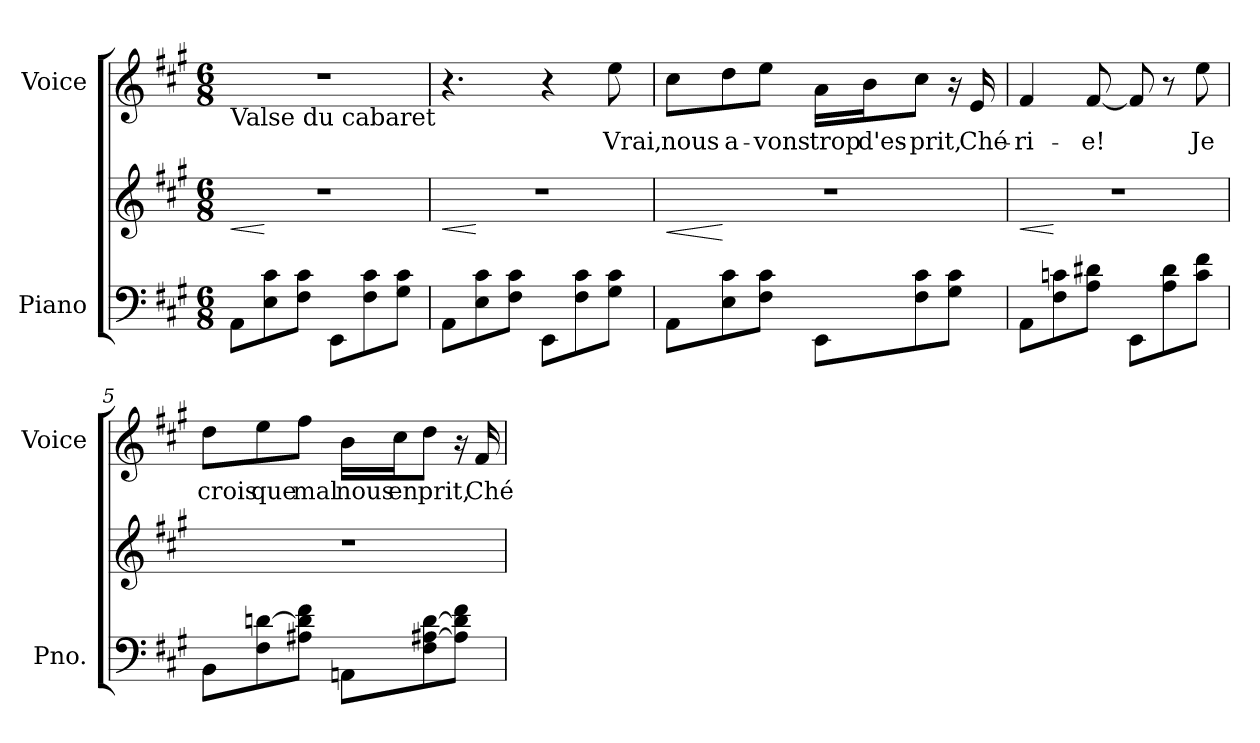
**kern	**kern	**dynam	**kern	**text
*part2	*part2	*part2	*part1	*part1
*staff3	*staff2	*staff2/3	*staff1	*staff1
*I"Piano	*	*	*I"Voice	*
*I'Pno.	*	*	*I'Voice	*
!!LO:PB:g=z
*clefF4	*clefG2	*	*clefG2	*
*k[f#c#g#]	*k[f#c#g#]	*	*k[f#c#g#]	*
*A:	*A:	*	*A:	*
*M6/8	*M6/8	*	*M6/8	*
=1	=1	=1	=1	=1
!	!	!	!LO:TX:b:t=Valse du cabaret	!
!	!LO:N:vis=1	!LO:HP:b	!	!
!	!	!LO:HP:n=1:b	!LO:N:vis=1	!
8AAi\L	2.r	< <	2.r	.
8Ei\ 8c#i	.	[	.	.
8F#i\ 8c#iJ	.	[	.	.
8EEi\L	.	.	.	.
8F#i\ 8c#i	.	.	.	.
8G#i\ 8c#iJ	.	.	.	.
=2	=2	=2	=2	=2
!	!LO:N:vis=1	!LO:HP:b	!	!
!	!	!LO:HP:n=1:b	!	!
8AAi\L	2.r	< <	4.r	.
8Ei\ 8c#i	.	[	.	.
8F#i\ 8c#iJ	.	[	.	.
8EEi\L	.	.	4r	.
8F#i\ 8c#i	.	.	.	.
!	!	!	!	!LO:LY:b:color=#000000
8G#i\ 8c#iJ	.	.	8eei\	Vrai,
=3	=3	=3	=3	=3
!	!LO:N:vis=1	!LO:HP:b	!	!
!	!	!LO:HP:n=1:b	!	!
!	!	!	!	!LO:LY:b:color=#000000
8AAi\L	2.r	< <	8cc#i\L	nous
!	!	!	!	!LO:LY:b:color=#000000
8Ei\ 8c#i	.	[	8ddi\	a-
!	!	!	!	!LO:LY:b:color=#000000
8F#i\ 8c#iJ	.	[	8eei\J	-vons
!	!	!	!	!LO:LY:b:color=#000000
8EEi\L	.	.	16ai\LL	trop
!	!	!	!	!LO:LY:b:color=#000000
.	.	.	16bi\J	d'es-
!	!	!	!	!LO:LY:b:color=#000000
8F#i\ 8c#i	.	.	8cc#i\J	-prit,
8G#i\ 8c#iJ	.	.	16r	.
!	!	!	!	!LO:LY:b:color=#000000
.	.	.	16ei/	Ché-
!!LO:LB:g=z
=4	=4	=4	=4	=4
!	!LO:N:vis=1	!LO:HP:b	!	!
!	!	!LO:HP:n=1:b	!	!
!	!	!	!	!LO:LY:b:color=#000000
8AAi\L	2.r	< <	4f#i/	-ri-
8F#i\ 8cni	.	[	.	.
!	!	!	!	!LO:LY:b:color=#000000
8Ai\ 8d#XiJ	.	[	[<8f#i/	-e!
8EEi\L	.	.	8f#i/]	.
8Ai\ 8d#i	.	.	8r	.
!	!	!	!	!LO:LY:b:color=#000000
8ci\ 8f#iJ	.	.	8eei\	Je
=5	=5	=5	=5	=5
!	!LO:N:vis=1	!	!	!
!	!	!	!	!LO:LY:b:color=#000000
8BBi\L	2.r	.	8ddi\L	crois
!	!	!	!	!LO:LY:b:color=#000000
8F#i\ [>8dni	.	.	8eei\	que
!	!	!	!	!LO:LY:b:color=#000000
8A#Xi\ 8di] 8f#iJ	.	.	8ff#i\J	mal
!	!	!	!	!LO:LY:b:color=#000000
8AAni\L	.	.	16bi\LL	nous
!	!	!	!	!LO:LY:b:color=#000000
.	.	.	16cc#i\J	en
!	!	!	!	!LO:LY:b:color=#000000
8F#i\ [<8A#Xi [>8di	.	.	8ddi\J	prit,
8A#i\] 8di] 8f#iJ	.	.	16r	.
!	!	!	!	!LO:LY:b:color=#000000
.	.	.	16f#i/	Ché-
=	=	=	=	=
*-	*-	*-	*-	*-
